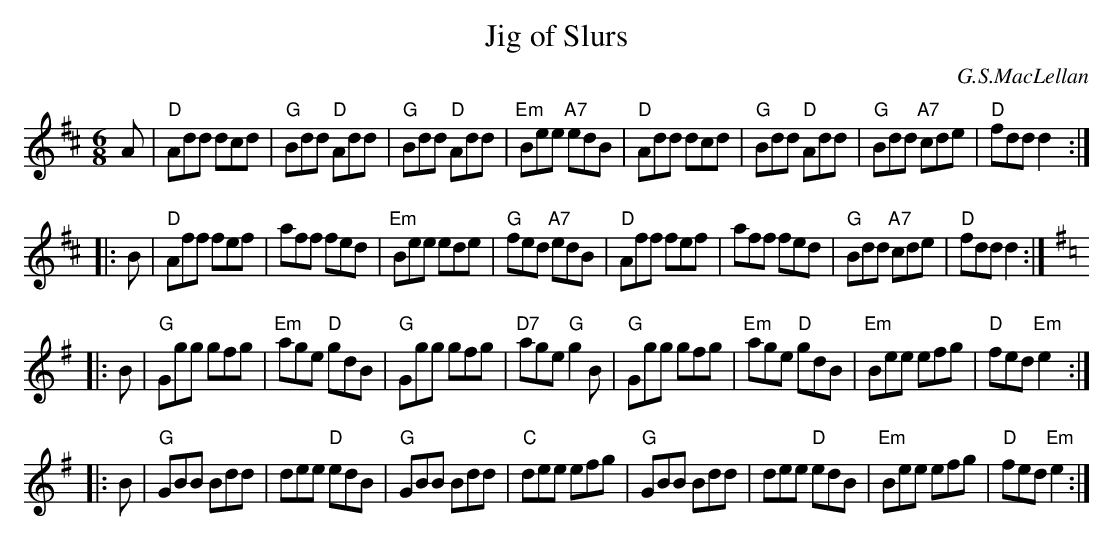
X:1
T: Jig of Slurs
C: G.S.MacLellan
M: 6/8
L: 1/8
K: D
   A \
| "D"Add dcd | "G"Bdd "D"Add | "G"Bdd "D"Add | "Em"Bee "A7"edB \
| "D"Add dcd | "G"Bdd "D"Add | "G"Bdd "A7"cde | "D"fdd d2 :|
|: B \
| "D"Aff fef | aff fed | "Em"Bee ede | "G"fed "A7"edB \
| "D"Aff fef | aff fed | "G"Bdd "A7"cde | "D"fdd d2 :| [K:G]
|: B \
| "G"Ggg gfg | "Em"age "D"gdB | "G"Ggg gfg | "D7"age "G"g2B \
| "G"Ggg gfg | "Em"age "D"gdB | "Em"Bee efg | "D"fed "Em"e2 :|
|: B \
| "G"GBB Bdd | dee "D"edB | "G"GBB Bdd | "C"dee efg \
| "G"GBB Bdd | dee "D"edB | "Em"Bee efg | "D"fed "Em"e2 :|
